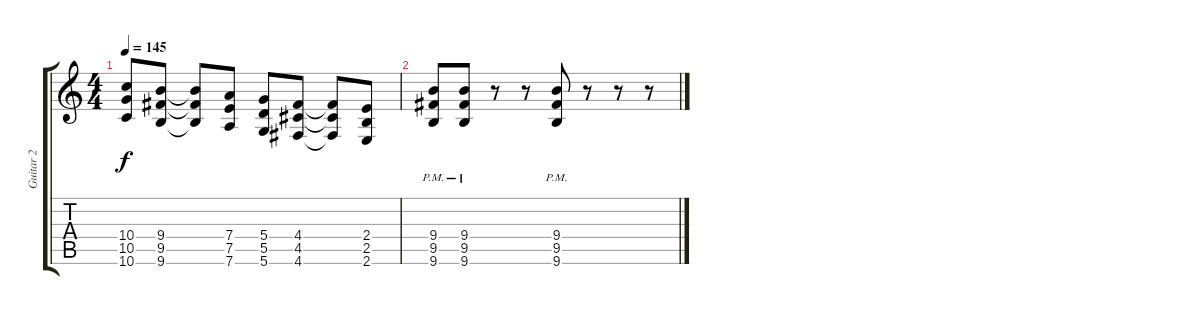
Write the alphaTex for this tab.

\track ("Guitar 2" "Guitar 2") {instrument overdrivenguitar}
\staff {score tabs}
\tuning (E4 B3 G3 D3 A2 D2) {hide}
\ts (4 4)
\tempo 145
\clef g2
\ks c
(10.4 10.5 10.6).8{dy f} (9.4 9.5 9.6).8 (9.4{t} 9.5{t} 9.6{t}).8 (7.4 7.5 7.6).8 (5.4 5.5 5.6).8 (4.4 4.5 4.6).8 (4.4{t} 4.5{t} 4.6{t}).8 (2.4 2.5 2.6).8 |
(9.4{pm} 9.5{pm} 9.6{pm}).8 (9.4{pm} 9.5{pm} 9.6{pm}).8 r.8 r.8 (9.4{pm} 9.5{pm} 9.6{pm}).8 r.8 r.8 r.8
